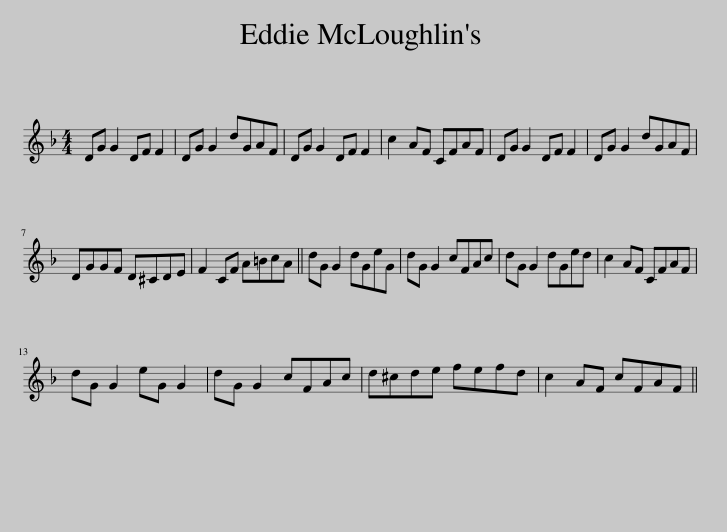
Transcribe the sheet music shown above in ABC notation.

X:1
L:1/8
M:4/4
I:linebreak $
K:F
V:1 treble
V:1
 DG G2 DF F2 | DG G2 dGAF | DG G2 DF F2 | c2 AF CFAF | DG G2 DF F2 | %5
 DG G2 dGAF |$ DGGF D^CDE | F2 CF A=BcA || dG G2 dGeG | dG G2 cFAc | %10
 dG G2 dGed | c2 AF CFAF |$ dG G2 eG G2 | dG G2 cFAc | d^cde fefd | %15
 c2 AF cFAF || %16
